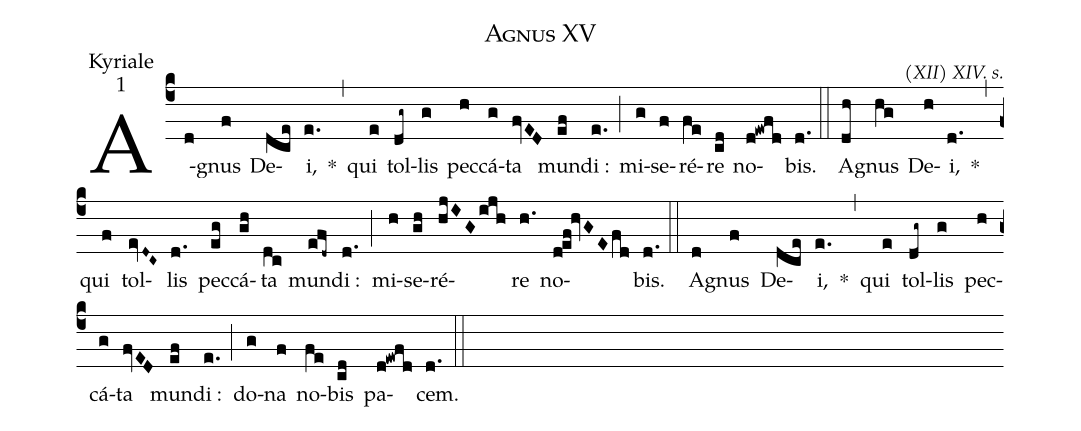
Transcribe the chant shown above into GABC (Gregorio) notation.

name:Agnus XV;
office-part:Kyriale;
mode:1;
commentary:(XII) XIV. s.;
%%
(c4) A(d)gnus(f) De(dce)i,(e.) <sp>*</sp>(,) qui(e) tol(dg~)lis(g) pec(h)cá(g)ta(fvED) mun(ef)di :(e.) (;) mi(g)se(f)ré(fe)re(cd) no(d!ewfd)bis.(d.) (::)
A(dh)gnus(hg) De(h)i,(d.) <sp>*</sp>(,) qui(f) tol(evD~C~)lis(d.) pec(eg)cá(gh)ta(dc) mun(efd~)di :(d.) (;) mi(h)se(gh)ré(hjIGijh)re(h.) no(def!hvGEfd)bis.(d.) (::)
A(d)gnus(f) De(dce)i,(e.) <sp>*</sp>(,) qui(e) tol(dg~)lis(g) pec(h)cá(g)ta(fvED) mun(ef)di :(e.) (;) do(g)na(f) no(fe)bis(cd) pa(d!ewfd)cem.(d.) (::)
